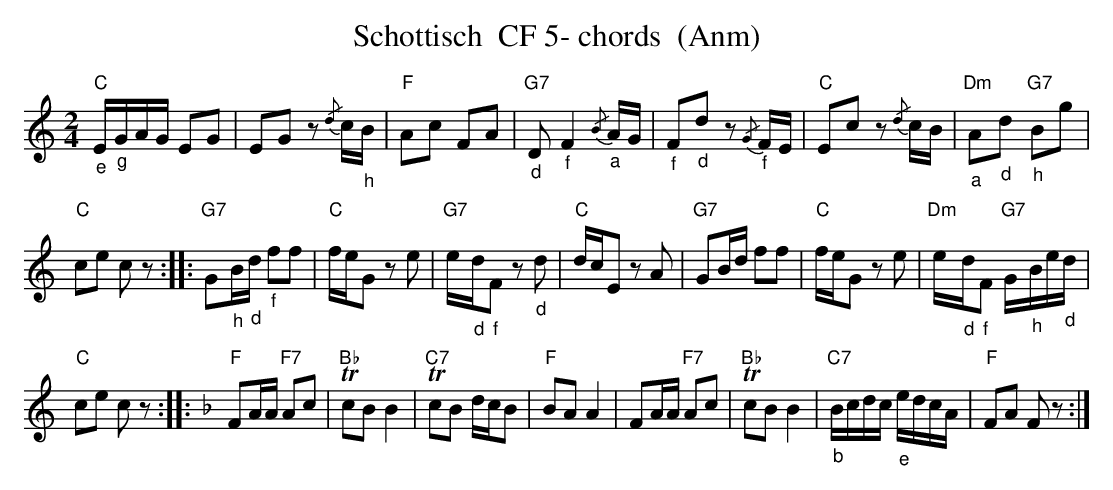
X:1
T:Schottisch  CF 5- chords  (Anm)
M:2/4
L:1/16
K:Cmaj%%MIDI gchordon
"C""_e"E"_g"GAG E2G2 | E2G2 z2{/d}c"_h"B | "F"A2c2 F2A2 | "G7""_d"D2"_f"F4 {/B}"_a"AG | "_f"F2"_d"d2 z2 {/G}"_f"FE | "C"E2c2 z2 {/d}cB | \
"Dm""_a"A2"_d"d2 "G7""_h"B2g2 |
"C"c2e2 c2z2 :: "G7"G2"_h"B"_d"d "_f"f2f2 | "C"feG2 z2e2 | "G7"e"_d"d"_f"F2 z2"_d"d2 | "C"dcE2 z2A2 | "G7"G2Bd f2f2 | \
"C"feG2 z2e2 | "Dm"e"_d"d"_f"F2 "G7"G"_h"Be"_d"d |
"C"c2e2 c2z2 :: [K:Fmaj] "F"F2AA "F7"A2c2 | "Bb"Tc2B2 B4 | "C7"Tc2B2 dcB2 | \
"F"B2A2 A4 | F2AA "F7"A2c2 | "Bb"Tc2B2 B4 | "C7""_b"Bcdc "_e"edcA | "F"F2A2 F2z2 :|
